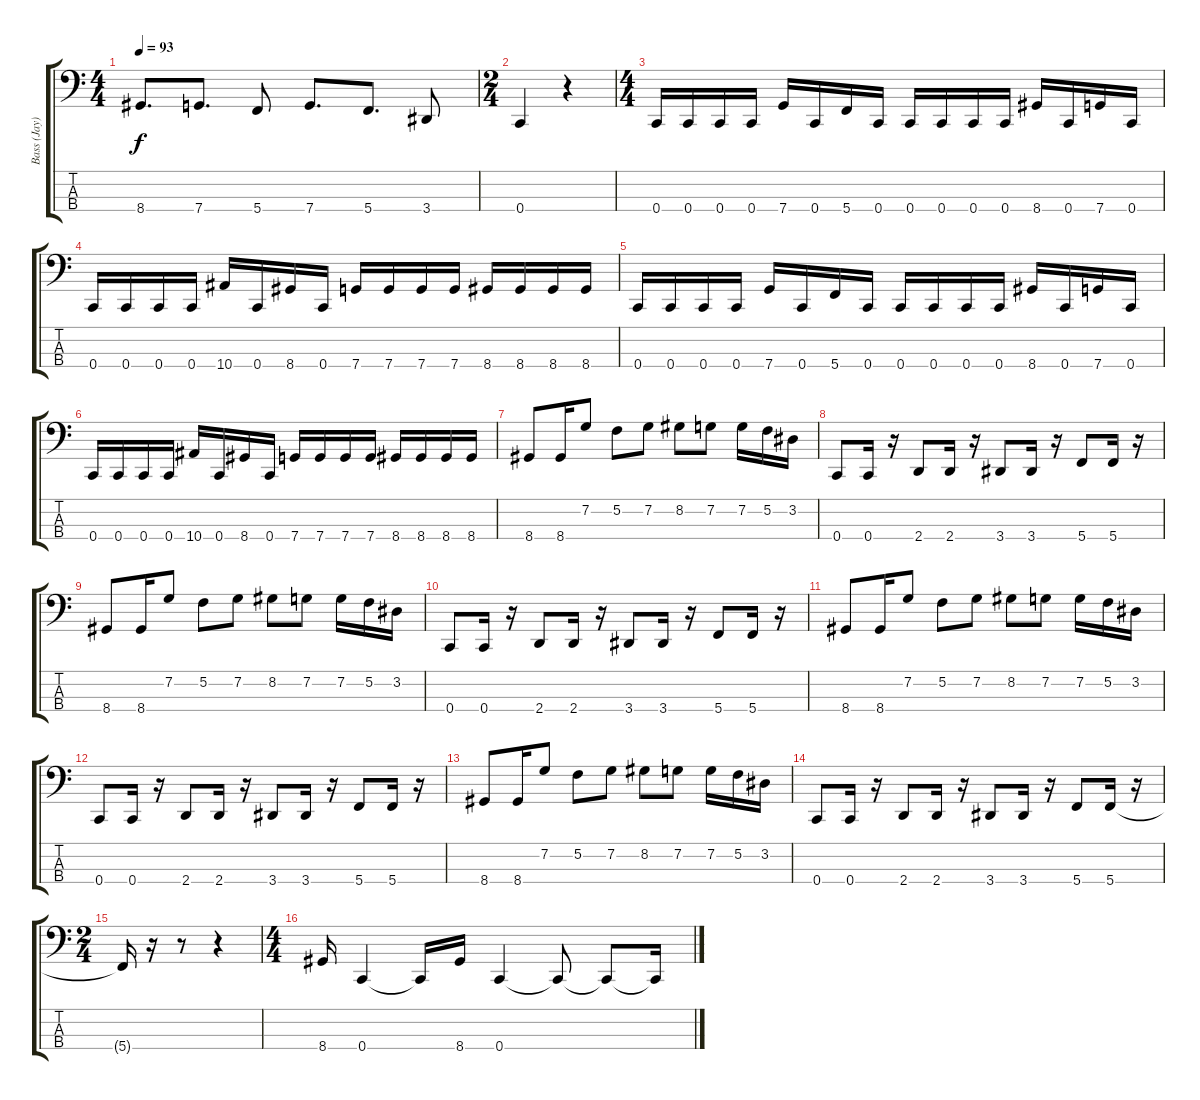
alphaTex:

\track ("Bass (Jay)" "Bass (Jay)") {instrument electricbasspick}
\staff {score tabs}
\tuning (F2 C2 G1 C1) {hide}
\ts (4 4)
\tempo 93
\clef f4
\ks c
8.4.8{d dy f} 7.4.8{d} 5.4.8 7.4.8{d} 5.4.8{d} 3.4.8 |
\ts (2 4)
0.4.4 r.4 |
\ts (4 4)
0.4.16 0.4.16 0.4.16 0.4.16 7.4.16 0.4.16 5.4.16 0.4.16 0.4.16 0.4.16 0.4.16 0.4.16 8.4.16 0.4.16 7.4.16 0.4.16 |
0.4.16 0.4.16 0.4.16 0.4.16 10.4.16 0.4.16 8.4.16 0.4.16 7.4.16 7.4.16 7.4.16 7.4.16 8.4.16 8.4.16 8.4.16 8.4.16 |
0.4.16 0.4.16 0.4.16 0.4.16 7.4.16 0.4.16 5.4.16 0.4.16 0.4.16 0.4.16 0.4.16 0.4.16 8.4.16 0.4.16 7.4.16 0.4.16 |
0.4.16 0.4.16 0.4.16 0.4.16 10.4.16 0.4.16 8.4.16 0.4.16 7.4.16 7.4.16 7.4.16 7.4.16 8.4.16 8.4.16 8.4.16 8.4.16 |
8.4.8 8.4.16 7.2.8 5.2.8 7.2.8 8.2.8 7.2.8 7.2.16 5.2.16 3.2.16 |
0.4.8 0.4.16 r.16 2.4.8 2.4.16 r.16 3.4.8 3.4.16 r.16 5.4.8 5.4.16 r.16 |
8.4.8 8.4.16 7.2.8 5.2.8 7.2.8 8.2.8 7.2.8 7.2.16 5.2.16 3.2.16 |
0.4.8 0.4.16 r.16 2.4.8 2.4.16 r.16 3.4.8 3.4.16 r.16 5.4.8 5.4.16 r.16 |
8.4.8 8.4.16 7.2.8 5.2.8 7.2.8 8.2.8 7.2.8 7.2.16 5.2.16 3.2.16 |
0.4.8 0.4.16 r.16 2.4.8 2.4.16 r.16 3.4.8 3.4.16 r.16 5.4.8 5.4.16 r.16 |
8.4.8 8.4.16 7.2.8 5.2.8 7.2.8 8.2.8 7.2.8 7.2.16 5.2.16 3.2.16 |
0.4.8 0.4.16 r.16 2.4.8 2.4.16 r.16 3.4.8 3.4.16 r.16 5.4.8 5.4.16 r.16 |
\ts (2 4)
5.4{t}.16 r.16 r.8 r.4 |
\ts (4 4)
8.4.16 0.4.4 0.4{t}.16 8.4.16 0.4.4 0.4{t}.8 0.4{t}.8 0.4{t}.16
